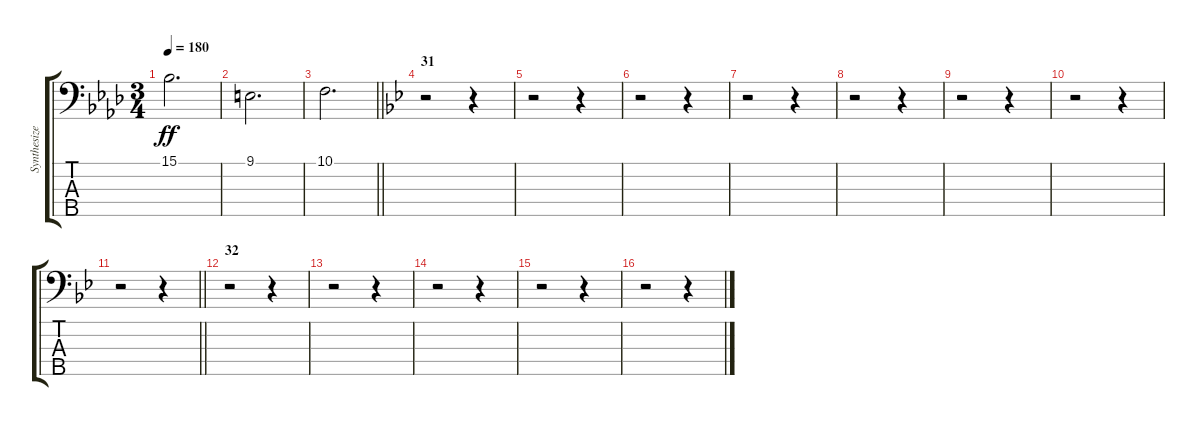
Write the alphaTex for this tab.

\track ("Synthesizer II" "Synthesize") {instrument lead2sawtooth}
\staff {score tabs}
\tuning (G2 D2 A1 E1 B0) {hide}
\ts (3 4)
\tempo 180
\clef f4
\ks ab
15.1.2{d dy ff} |
9.1.2{d} |
\barLineRight lightlight
10.1.2{d} |
\section ("" "31")
\ks bb
r.2 r.4 |
r.2 r.4 |
r.2 r.4 |
r.2 r.4 |
r.2 r.4 |
r.2 r.4 |
r.2 r.4 |
\barLineRight lightlight
r.2 r.4 |
\section ("" "32")
r.2 r.4 |
r.2 r.4 |
r.2 r.4 |
r.2 r.4 |
r.2 r.4
